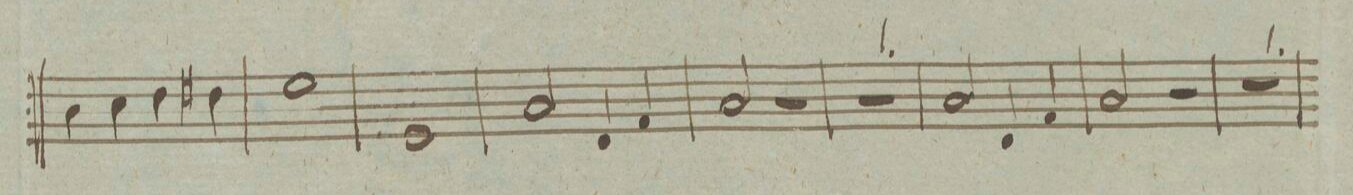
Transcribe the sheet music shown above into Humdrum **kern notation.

**kern	**dynam
*I"Fagotto Secundo.	*
*clefF4	*
*k[]	*
*met(c|)	*
*M2/2	*
4D\	.
4E\	.
4F\	.
4F#X\	.
=238	=238
1G\	.
=239	=239
1GG/	.
=240	=240
2C/	.
4FF/	.
4AA/	.
=241	=241
2C/	.
2r	.
=242	=242
1r	.
=243	=243
2C/	.
4FF/	.
4AA/	.
=244	=244
2C\	.
2r	.
=245	=245
1r	.
=246	=246
*-	*-
